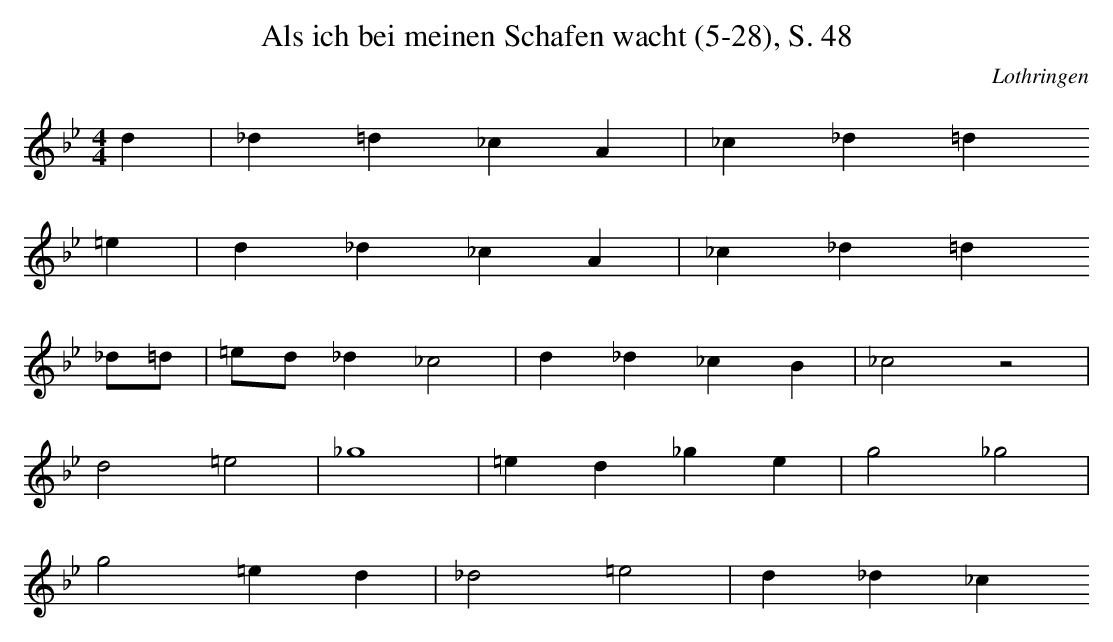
X:1
T: Als ich bei meinen Schafen wacht (5-28), S. 48
O: Lothringen
M: 4/4
L: 1/8
K: Bb
d2 | _d2=d2_c2A2 | _c2_d2=d2
=e2 | d2_d2_c2A2 | _c2_d2=d2
_d=d | =ed_d2_c4 | d2_d2_c2B2 | _c4z4 |
d4=e4 | _g8 | =e2d2_g2e2 | g4_g4 |
g4=e2d2 | _d4=e4 | d2_d2_c2
